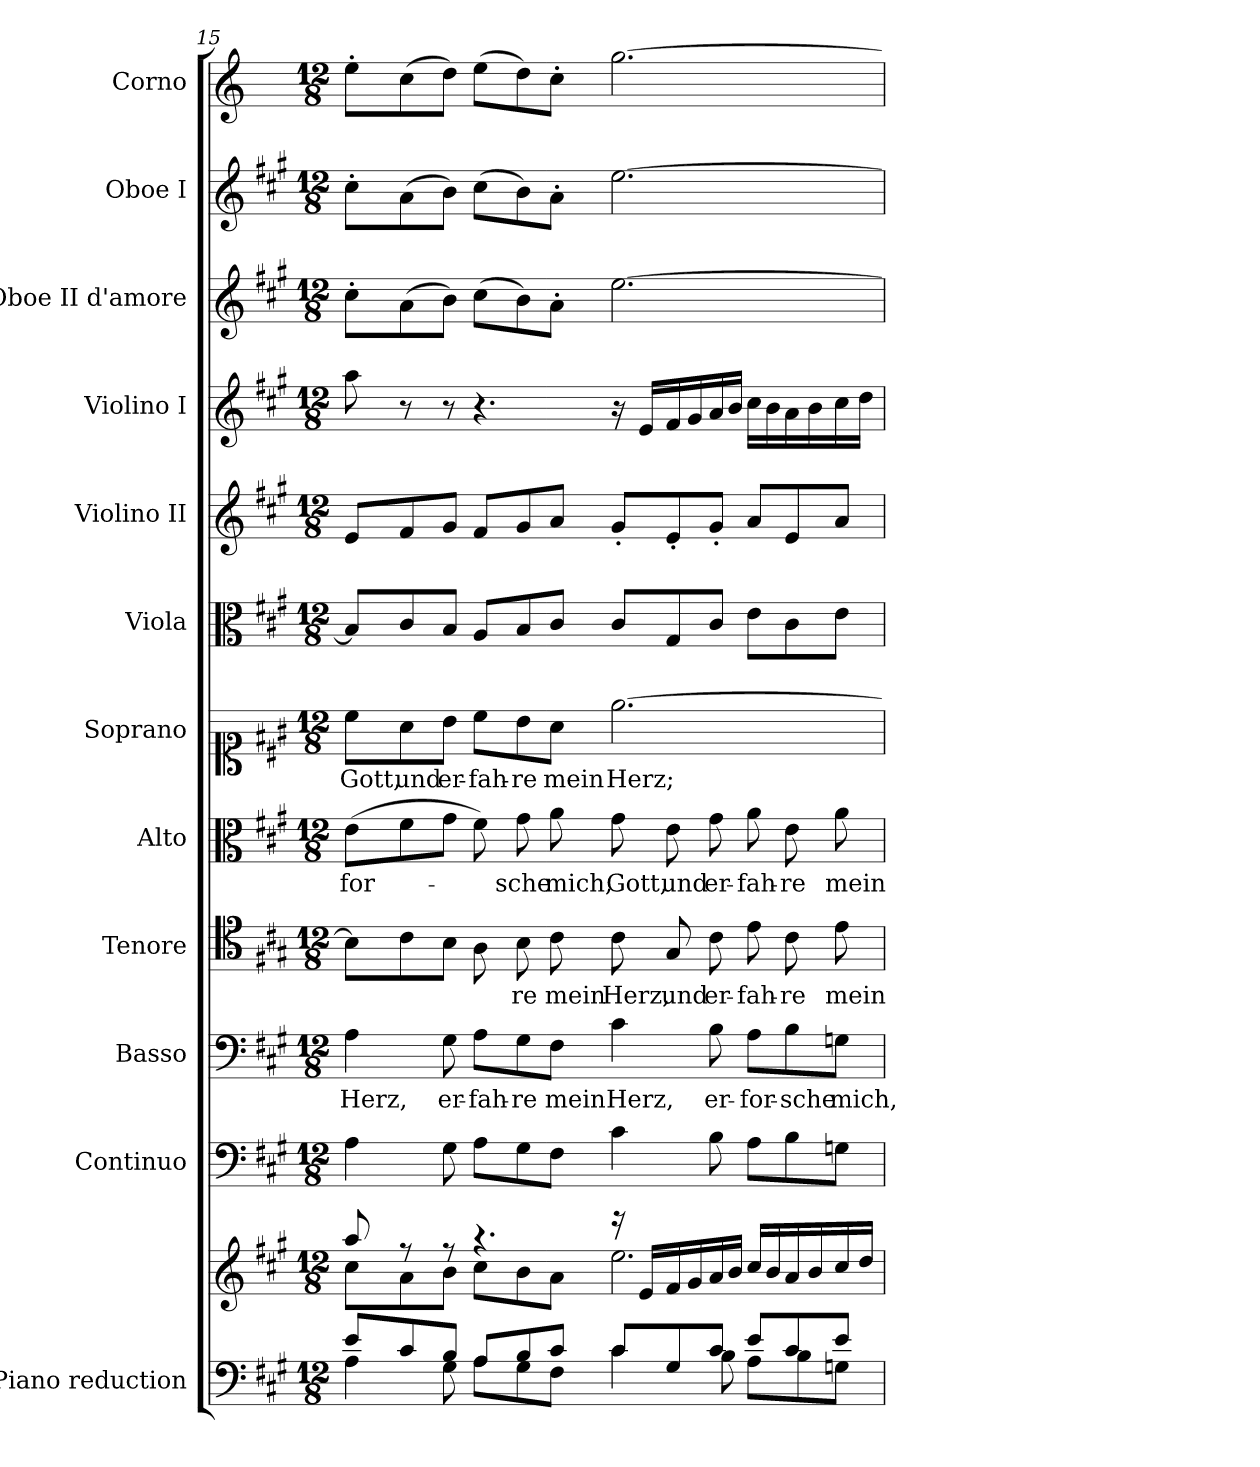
**kern	**kern	**kern	**kern	**text	**kern	**text	**kern	**text	**kern	**text	**kern	**kern	**kern	**kern	**kern	**kern
*part12	*part12	*part11	*part10	*part10	*part9	*part9	*part8	*part8	*part7	*part7	*part6	*part5	*part4	*part3	*part2	*part1
*staff13	*staff12	*staff11	*staff10	*staff10	*staff9	*staff9	*staff8	*staff8	*staff7	*staff7	*staff6	*staff5	*staff4	*staff3	*staff2	*staff1
*I"Piano reduction	*	*I"Continuo	*I"Basso	*	*I"Tenore	*	*I"Alto	*	*I"Soprano	*	*I"Viola	*I"Violino II	*I"Violino I	*I"Oboe II d'amore	*I"Oboe I	*I"Corno
*I'Pno	*	*	*	*	*	*	*	*	*	*	*I'Vla	*I'Vln	*I'Vln	*I'Ob	*I'Ob	*
*clefF4	*clefG2	*clefF4	*clefF4	*	*clefC4	*	*clefC3	*	*clefC1	*	*clefC3	*clefG2	*clefG2	*clefG2	*clefG2	*clefG2
*	*	*	*	*	*	*	*	*	*	*	*	*	*	*	*	*ITrd2c3
*k[f#c#g#]	*k[f#c#g#]	*k[f#c#g#]	*k[f#c#g#]	*	*k[f#c#g#]	*	*k[f#c#g#]	*	*k[f#c#g#]	*	*k[f#c#g#]	*k[f#c#g#]	*k[f#c#g#]	*k[f#c#g#]	*k[f#c#g#]	*k[f#c#g#]
*M12/8	*M12/8	*M12/8	*M12/8	*	*M12/8	*	*M12/8	*	*M12/8	*	*M12/8	*M12/8	*M12/8	*M12/8	*M12/8	*M12/8
=15	=15	=15	=15	=15	=15	=15	=15	=15	=15	=15	=15	=15	=15	=15	=15	=15
*^	*^	*	*	*	*	*	*	*	*	*	*	*	*	*	*	*
!	!	!	!	!	!	!LO:LY:b	!	!	!	!LO:LY:b	!	!LO:LY:b	!	!	!	!	!	!
8e/L	4A\	8aa/	8cc#\L	4A\	4A\	Herz,	8B\L]	.	(8e\L	-for-	8cc#\L	Gott,	8B/L]	8e/L	8aa\	8cc#'\L	8cc#'\L	8cc#'\L
!	!	!	!	!	!	!	!	!	!	!	!	!LO:LY:b	!	!	!	!	!	!
8c#/	.	8r	8a\	.	.	.	8c#\	.	8f#\	.	8a\	und	8c#/	8f#/	8r	(8a\	(8a\	(8a\
!	!	!	!	!	!	!LO:LY:b	!	!	!	!	!	!LO:LY:b	!	!	!	!	!	!
8B/J	8G#\	8r	8b\J	8G#\	8G#\	er-	8B\J	.	8g#\J	.	8b\J	er-	8B/J	8g#/J	8r	8b\J)	8b\J)	8b\J)
!	!	!	!	!	!	!LO:LY:b	!	!	!	!	!	!LO:LY:b	!	!	!	!	!	!
8A/L	8A\L	4.r	8cc#\L	8A\L	8A\L	-fah-	8A\	.	8f#\)	.	8cc#\L	-fah-	8A/L	8f#/L	4.r	(8cc#\L	(8cc#\L	(8cc#\L
!	!	!	!	!	!	!LO:LY:b	!	!LO:LY:b	!	!LO:LY:b	!	!LO:LY:b	!	!	!	!	!	!
8B/	8G#\	.	8b\	8G#\	8G#\	-re	8B\	-re	8g#\	-sche	8b\	-re	8B/	8g#/	.	8b\)	8b\)	8b\)
!	!	!	!	!	!	!LO:LY:b	!	!LO:LY:b	!	!LO:LY:b	!	!LO:LY:b	!	!	!	!	!	!
8c#/J	8F#\J	.	8a\J	8F#\J	8F#\J	mein	8c#\	mein	8a\	mich,	8a\J	mein	8c#/J	8a/J	.	8a'\J	8a'\J	8a'\J
!	!	!	!	!	!	!LO:LY:b	!	!LO:LY:b	!	!LO:LY:b	!	!LO:LY:b	!	!	!	!	!	!
8c#/L	4c#\	16r	2.ee\	4c#\	4c#\	Herz,	8c#\	Herz,	8g#\	Gott,	[2.ee\	Herz;	8c#/L	8g#'/L	16r	[2.ee\	[2.ee\	[2.ee\
.	.	16e/LL	.	.	.	.	.	.	.	.	.	.	.	.	16e/LL	.	.	.
!	!	!	!	!	!	!	!	!LO:LY:b	!	!LO:LY:b	!	!	!	!	!	!	!	!
8G#/	.	16f#/	.	.	.	.	8G#/	und	8e\	und	.	.	8G#/	8e'/	16f#/	.	.	.
.	.	16g#/	.	.	.	.	.	.	.	.	.	.	.	.	16g#/	.	.	.
!	!	!	!	!	!	!LO:LY:b	!	!LO:LY:b	!	!LO:LY:b	!	!	!	!	!	!	!	!
8c#/J	8B\	16a/	.	8B\	8B\	er-	8c#\	er-	8g#\	er-	.	.	8c#/J	8g#'/J	16a/	.	.	.
.	.	16b/JJ	.	.	.	.	.	.	.	.	.	.	.	.	16b/JJ	.	.	.
!	!	!	!	!	!	!LO:LY:b	!	!LO:LY:b	!	!LO:LY:b	!	!	!	!	!	!	!	!
8e/L	8A\L	16cc#/LL	.	8A\L	8A\L	-for-	8e\	-fah-	8a\	-fah-	.	.	8e\L	8a/L	16cc#\LL	.	.	.
.	.	16b/	.	.	.	.	.	.	.	.	.	.	.	.	16b\	.	.	.
!	!	!	!	!	!	!LO:LY:b	!	!LO:LY:b	!	!LO:LY:b	!	!	!	!	!	!	!	!
8c#/	8B\	16a/	.	8B\	8B\	-sche	8c#\	-re	8e\	-re	.	.	8c#\	8e/	16a\	.	.	.
.	.	16b/	.	.	.	.	.	.	.	.	.	.	.	.	16b\	.	.	.
!	!	!	!	!	!	!LO:LY:b	!	!LO:LY:b	!	!LO:LY:b	!	!	!	!	!	!	!	!
8e/J	8Gn\J	16cc#/	.	8Gn\J	8Gn\J	mich,	8e\	mein	8a\	mein	.	.	8e\J	8a/J	16cc#\	.	.	.
.	.	16dd/JJ	.	.	.	.	.	.	.	.	.	.	.	.	16dd\JJ	.	.	.
*v	*v	*	*	*	*	*	*	*	*	*	*	*	*	*	*	*	*	*
*	*v	*v	*	*	*	*	*	*	*	*	*	*	*	*	*	*	*
=	=	=	=	=	=	=	=	=	=	=	=	=	=	=	=	=
*-	*-	*-	*-	*-	*-	*-	*-	*-	*-	*-	*-	*-	*-	*-	*-	*-
